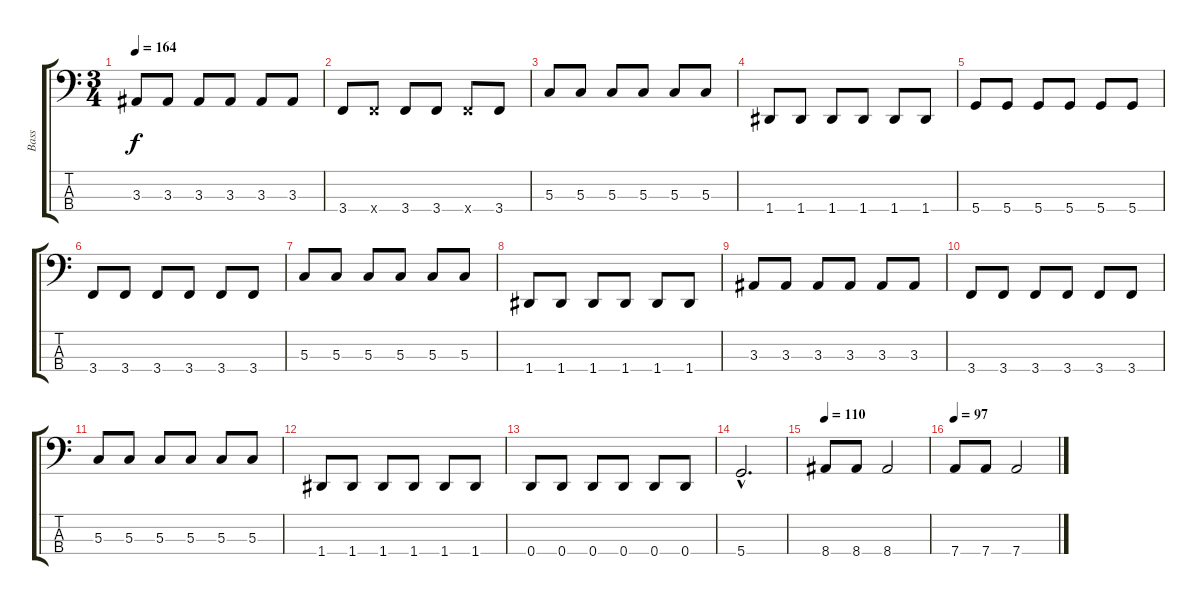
\track ("Bass" "Bass") {instrument electricbasspick}
\staff {score tabs}
\tuning (F2 C2 G1 D1) {hide}
\ts (3 4)
\tempo 164
\clef f4
\ks c
3.3.8{dy f} 3.3.8 3.3.8 3.3.8 3.3.8 3.3.8 |
3.4.8 3.4{x}.8 3.4.8 3.4.8 3.4{x}.8 3.4.8 |
5.3.8 5.3.8 5.3.8 5.3.8 5.3.8 5.3.8 |
1.4.8 1.4.8 1.4.8 1.4.8 1.4.8 1.4.8 |
5.4.8 5.4.8 5.4.8 5.4.8 5.4.8 5.4.8 |
3.4.8 3.4.8 3.4.8 3.4.8 3.4.8 3.4.8 |
5.3.8 5.3.8 5.3.8 5.3.8 5.3.8 5.3.8 |
1.4.8 1.4.8 1.4.8 1.4.8 1.4.8 1.4.8 |
3.3.8 3.3.8 3.3.8 3.3.8 3.3.8 3.3.8 |
3.4.8 3.4.8 3.4.8 3.4.8 3.4.8 3.4.8 |
5.3.8 5.3.8 5.3.8 5.3.8 5.3.8 5.3.8 |
1.4.8 1.4.8 1.4.8 1.4.8 1.4.8 1.4.8 |
0.4.8 0.4.8 0.4.8 0.4.8 0.4.8 0.4.8 |
5.4{hac}.2{d} |
\tempo 110
8.4.8 8.4.8 8.4.2 |
\tempo 97
7.4.8 7.4.8 7.4.2
